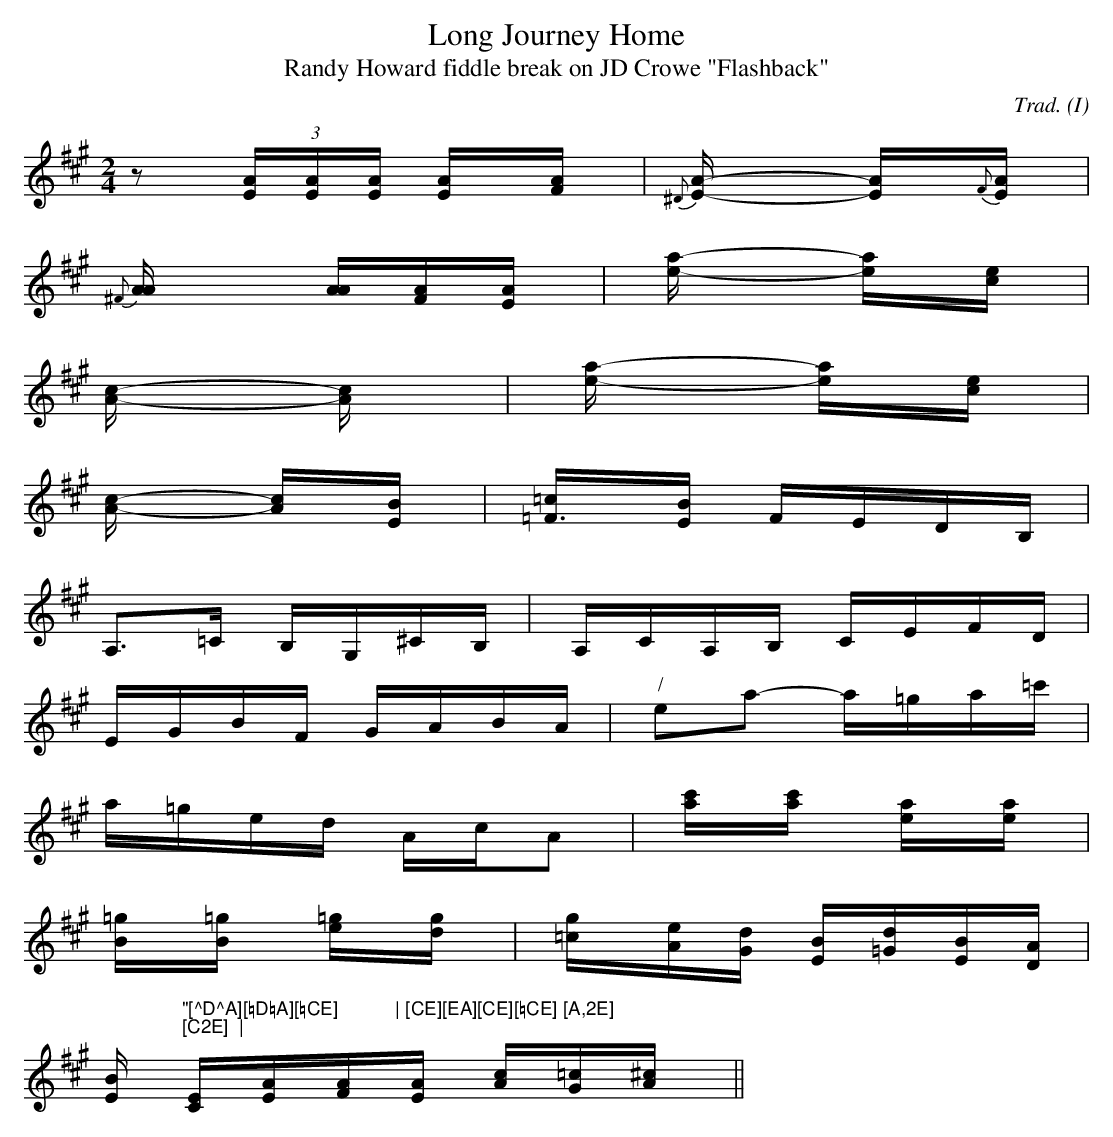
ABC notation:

X:1
M:2/4
O:I
T:Long Journey Home
T:Randy Howard fiddle break on JD Crowe "Flashback"
C:Trad.
K:A
z2(3[EA][EA][EA] [E2A][F2A]        | {^D}[E4A] - [E2A]{F}[E2A]         |
\
{^F}[A4A] [AA][FA][E2A]            | [e4a] - [e2a][c2e]                |
\
[A4c] - [A4c]                      | [e4a] - [e2a][c2e]                |
[A4c] - [A2c][E2B]                 | [=F3=c][EB] FEDB,                 |
\
A,3=C B,G,^CB,                     | A,CA,B, CEFD                      |
\
EGBF GABA                          | "/"e2a2 - a=ga=c'                 |
a=ged AcA2                         | [a2c'][a2c'] [e2a][e2a]           |
\
[B2=g][B2=g] [e2=g][d2g]           | [=c2g][Ae][Gd] [EB][=Gd][EB][DA]  |
\
[EB]"\"[^D^A][=D=A][=CE]           | [CE][EA][CE][=CE] [A,2E]"/"[C2E]  |
\
[CE][EA][FA][EA] [Ac][G=c][A2^c] ||
